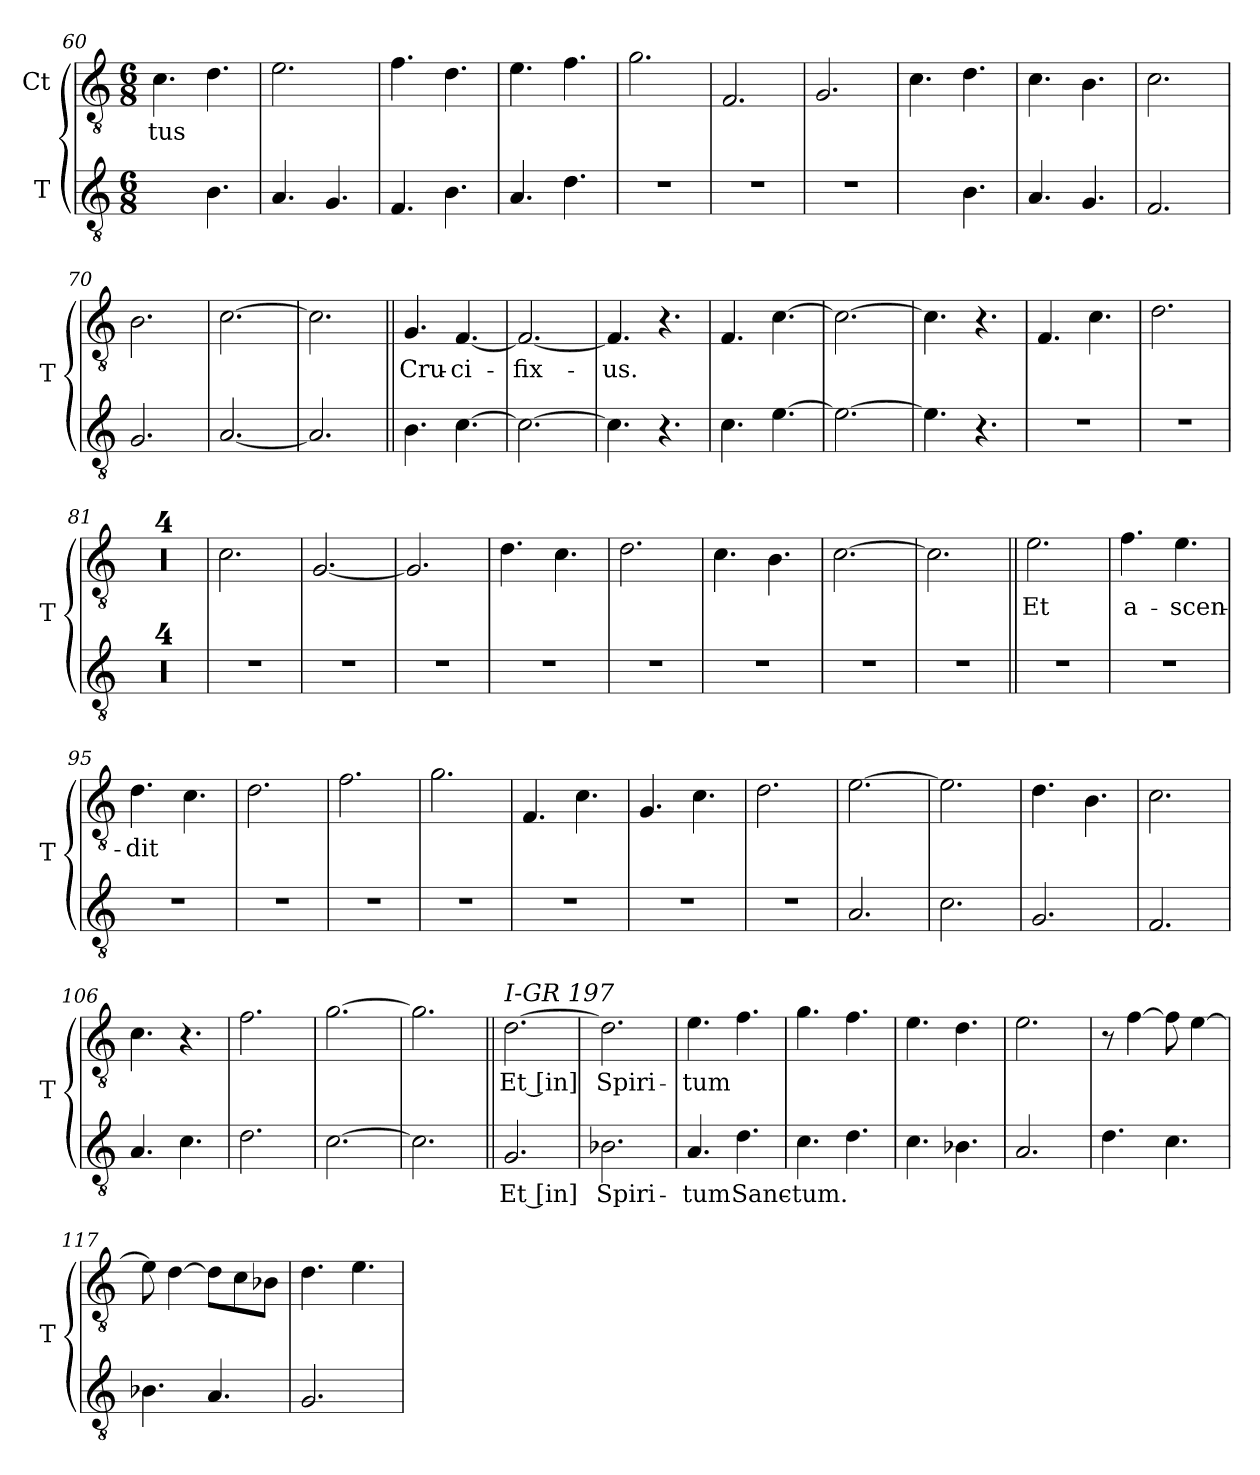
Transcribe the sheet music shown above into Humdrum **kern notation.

**kern	**text	**kern	**text
*part2	*part2	*part1	*part1
*staff2	*staff2	*staff1	*staff1
*I"T	*	*I"Ct	*
*I'T	*	*I'T	*
*clefGv2	*	*clefGv2	*
*k[]	*	*k[]	*
*C:	*	*C:	*
*M6/8	*	*M6/8	*
=60	=60	=60	=60
!	!	!	!LO:LY:b
4.ryy	.	4.c\	-tus
4.B\	.	4.d\	.
=61	=61	=61	=61
4.A/	.	2.e\	.
4.G/	.	.	.
=62	=62	=62	=62
4.F/	.	4.f\	.
4.B\	.	4.d\	.
=63	=63	=63	=63
4.A/	.	4.e\	.
4.d\	.	4.f\	.
=64	=64	=64	=64
2.r	.	2.g\	.
=65	=65	=65	=65
2.r	.	2.F/	.
!!LO:LB:g=z
=66	=66	=66	=66
2.r	.	2.G/	.
=67	=67	=67	=67
4.ryy	.	4.c\	.
4.B\	.	4.d\	.
=68	=68	=68	=68
4.A/	.	4.c\	.
4.G/	.	4.B\	.
=69	=69	=69	=69
2.F/	.	2.c\	.
=70	=70	=70	=70
2.G/	.	2.B\	.
=71	=71	=71	=71
[2.A/	.	[2.c\	.
=72	=72	=72	=72
2.A/]	.	2.c\]	.
=73||	=73||	=73||	=73||
!	!	!	!LO:LY:b
4.B\	.	4.G/	Cru-
!	!	!	!LO:LY:b
[4.c\	.	[4.F/	-ci-
=74	=74	=74	=74
!	!	!	!LO:LY:b
2.c\_	.	2.F/_	-fix-
=75	=75	=75	=75
!	!	!	!LO:LY:b
4.c\]	.	4.F/]	-us.
4.r	.	4.r	.
!!LO:LB:g=z
=76	=76	=76	=76
4.c!\	.	4.F/	.
[4.e\	.	[4.c\	.
=77	=77	=77	=77
2.e\_	.	2.c\_	.
=78	=78	=78	=78
4.e\]	.	4.c\]	.
4.r	.	4.r	.
=79	=79	=79	=79
2.r	.	4.F/	.
.	.	4.c\	.
=80	=80	=80	=80
2.r	.	2.d\	.
=81	=81	=81	=81
2.r	.	2.r	.
=82	=82	=82	=82
2.r	.	2.r	.
=83	=83	=83	=83
2.r	.	2.r	.
=84	=84	=84	=84
2.r	.	2.r	.
!!LO:PB:g=z
=85	=85	=85	=85
2.r	.	2.c\	.
=86	=86	=86	=86
2.r	.	[2.G/	.
=87	=87	=87	=87
2.r	.	2.G/]	.
=88	=88	=88	=88
2.r	.	4.d\	.
.	.	4.c\	.
=89	=89	=89	=89
2.r	.	2.d\	.
=90	=90	=90	=90
2.r	.	4.c\	.
.	.	4.B\	.
=91	=91	=91	=91
2.r	.	[2.c\	.
=92	=92	=92	=92
2.r	.	2.c\]	.
=93||	=93||	=93||	=93||
!	!	!	!LO:LY:b
2.r	.	2.e\	Et
=94	=94	=94	=94
!	!	!	!LO:LY:b
2.r	.	4.f\	a-
!	!	!	!LO:LY:b
.	.	4.e\	-scen-
!!LO:LB:g=z
=95	=95	=95	=95
!	!	!	!LO:LY:b
2.r	.	4.d\	-dit
.	.	4.c\	.
=96	=96	=96	=96
2.r	.	2.d\	.
=97	=97	=97	=97
2.r	.	2.f\	.
=98	=98	=98	=98
2.r	.	2.g\	.
=99	=99	=99	=99
2.r	.	4.F/	.
.	.	4.c\	.
=100	=100	=100	=100
2.r	.	4.G/	.
.	.	4.c\	.
=101	=101	=101	=101
2.r	.	2.d\	.
=102	=102	=102	=102
2.A/	.	[2.e\	.
=103	=103	=103	=103
2.c\	.	2.e\]	.
=104	=104	=104	=104
2.G/	.	4.d\	.
.	.	4.B\	.
!!LO:LB:g=z
=105	=105	=105	=105
2.F/	.	2.c\	.
=106	=106	=106	=106
4.A/	.	4.c\	.
4.c\	.	4.r	.
=107	=107	=107	=107
2.d\	.	2.f\	.
=108	=108	=108	=108
[2.c\	.	[2.g\	.
=109	=109	=109	=109
2.c\]	.	2.g\]	.
=110||	=110||	=110||	=110||
!	!	!LO:TX:a:i:t=I-GR 197	!
!	!LO:LY:b	!	!LO:LY:b
2.G/	Et [in]	[2.d\	Et [in]
=111	=111	=111	=111
!	!LO:LY:b	!	!LO:LY:b
2.B-i\	Spiri-	2.d\]	Spiri-
=112	=112	=112	=112
!	!LO:LY:b	!	!LO:LY:b
4.A/	-tum	4.e\	-tum
!	!LO:LY:b	!	!
4.d\	Sanc-	4.f\	.
=113	=113	=113	=113
!	!LO:LY:b	!	!
4.c\	-tum.	4.g\	.
4.d\	.	4.f\	.
!!LO:LB:g=z
=114	=114	=114	=114
4.c\	.	4.e\	.
4.B-i\	.	4.d\	.
=115	=115	=115	=115
2.A/	.	2.e\	.
=116	=116	=116	=116
4.d\	.	8r	.
.	.	[4f\	.
4.c\	.	8f\]	.
.	.	[4e\	.
=117	=117	=117	=117
4.B-i\	.	8e\]	.
.	.	[4d\	.
4.A/	.	8d\L]	.
.	.	8c\	.
.	.	8B-i\J	.
=118	=118	=118	=118
2.G/	.	4.d\	.
.	.	4.e\	.
=	=	=	=
*-	*-	*-	*-
